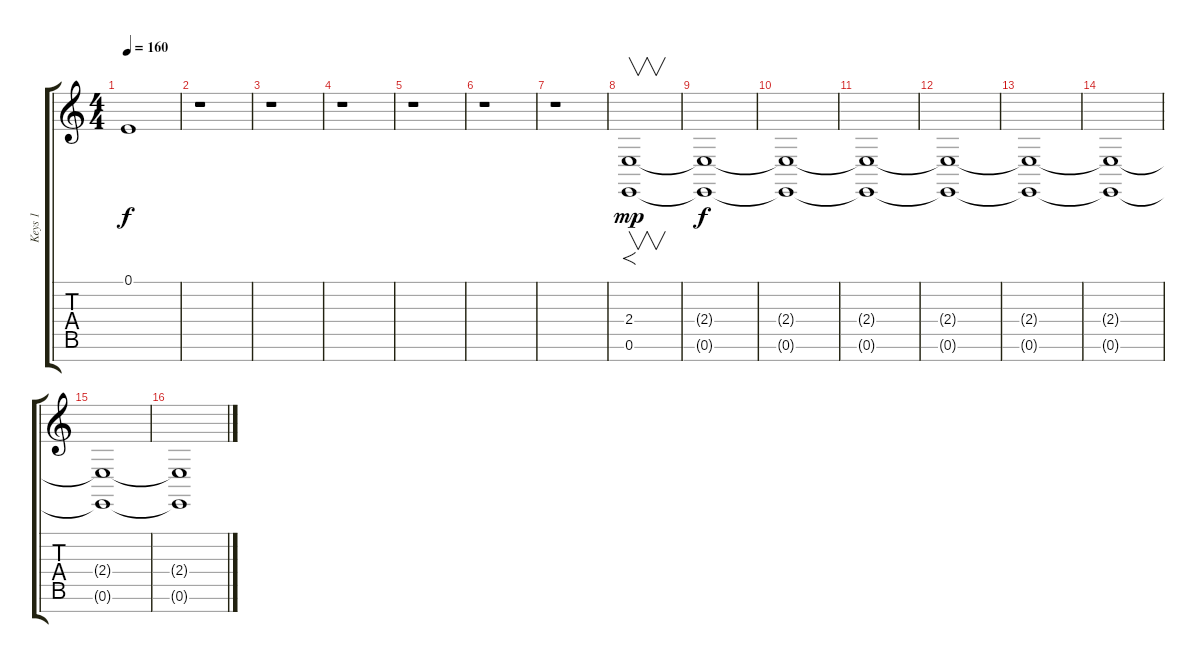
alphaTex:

\track ("Keys 1" "Keys 1") {instrument drawbarorgan}
\staff {score tabs}
\tuning (E4 B3 G3 D3 A2 E2 B1) {hide}
\ts (4 4)
\tempo 160
\clef g2
\ks c
0.1{t}.1{dy f} |
r.1 |
r.1 |
r.1 |
r.1 |
r.1 |
r.1 |
(2.4 0.6).1{f v dy mp instrument cello} |
(2.4{t} 0.6{t}).1{dy f} |
(2.4{t} 0.6{t}).1 |
(2.4{t} 0.6{t}).1 |
(2.4{t} 0.6{t}).1 |
(2.4{t} 0.6{t}).1 |
(2.4{t} 0.6{t}).1 |
(2.4{t} 0.6{t}).1 |
(2.4{t} 0.6{t}).1
